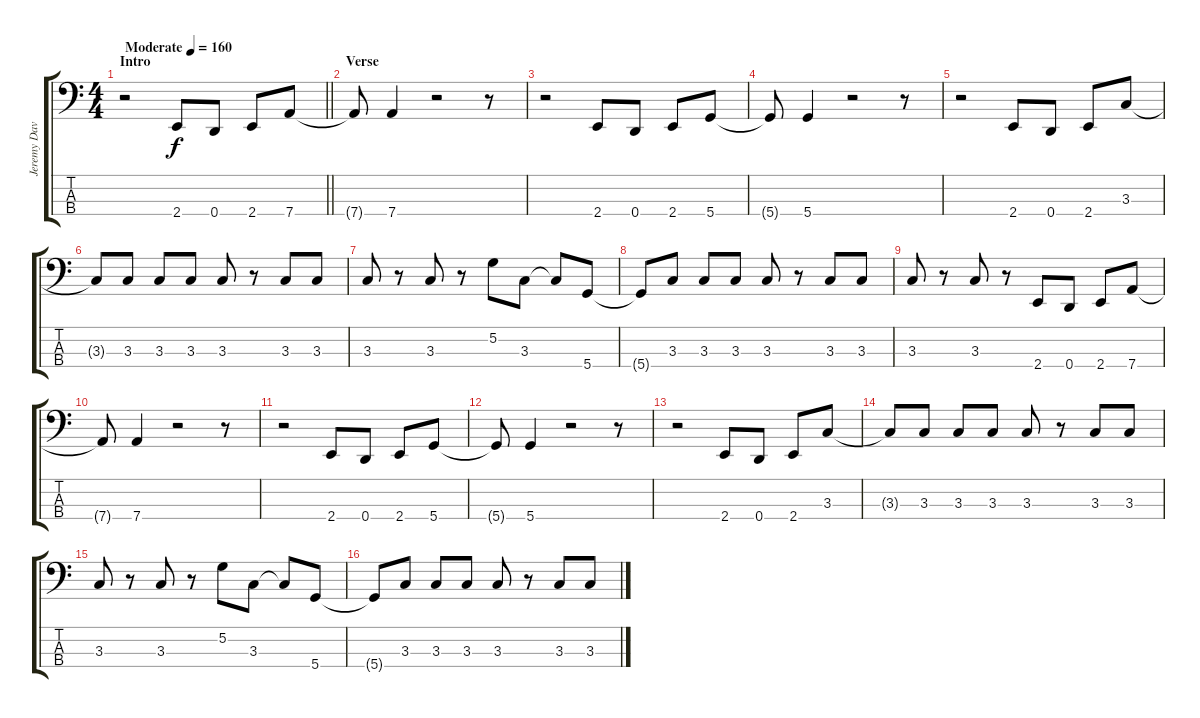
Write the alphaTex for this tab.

\track ("Jeremy Davis" "Jeremy Dav") {instrument electricbassfinger}
\staff {score tabs}
\tuning (G2 D2 A1 D1) {hide}
\ts (4 4)
\section ("" "Intro")
\tempo (160 "Moderate")
\clef f4
\barLineRight lightlight
\ks c
r.2{dy f instrument electricbassfinger} 2.4.8 0.4.8 2.4.8 7.4.8 |
\section ("" "Verse")
7.4{t}.8 7.4.4 r.2 r.8 |
r.2 2.4.8 0.4.8 2.4.8 5.4.8 |
5.4{t}.8 5.4.4 r.2 r.8 |
r.2 2.4.8 0.4.8 2.4.8 3.3.8 |
3.3{t}.8 3.3.8 3.3.8 3.3.8 3.3.8 r.8 3.3.8 3.3.8 |
3.3.8 r.8 3.3.8 r.8 5.2.8 3.3.8 3.3{t}.8 5.4.8 |
5.4{t}.8 3.3.8 3.3.8 3.3.8 3.3.8 r.8 3.3.8 3.3.8 |
3.3.8 r.8 3.3.8 r.8 2.4.8 0.4.8 2.4.8 7.4.8 |
7.4{t}.8 7.4.4 r.2 r.8 |
r.2 2.4.8 0.4.8 2.4.8 5.4.8 |
5.4{t}.8 5.4.4 r.2 r.8 |
r.2 2.4.8 0.4.8 2.4.8 3.3.8 |
3.3{t}.8 3.3.8 3.3.8 3.3.8 3.3.8 r.8 3.3.8 3.3.8 |
3.3.8 r.8 3.3.8 r.8 5.2.8 3.3.8 3.3{t}.8 5.4.8 |
5.4{t}.8 3.3.8 3.3.8 3.3.8 3.3.8 r.8 3.3.8 3.3.8
